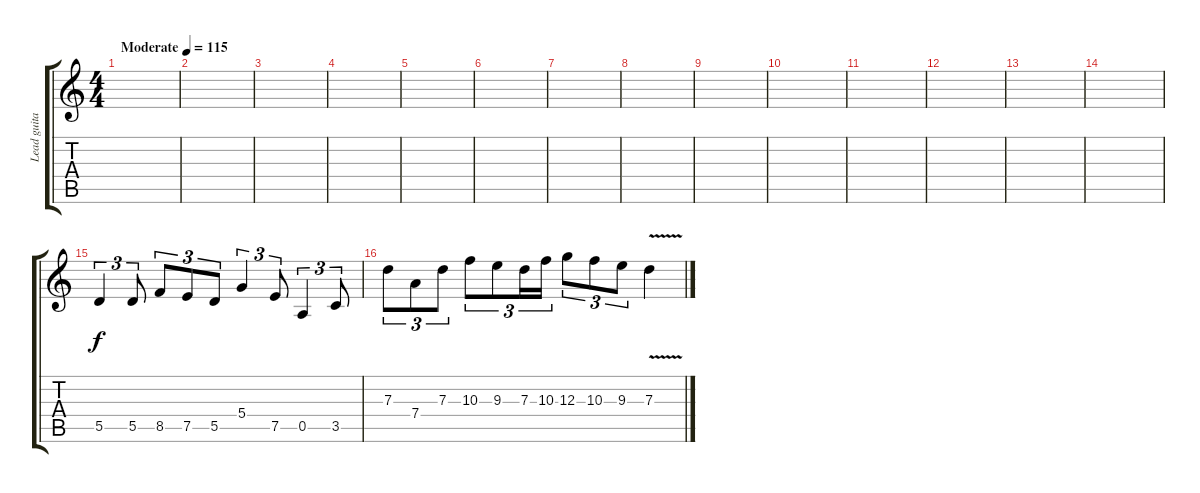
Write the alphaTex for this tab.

\track ("Lead guitar" "Lead guita") {instrument distortionguitar}
\staff {score tabs}
\tuning (E4 B3 G3 D3 A2 E2) {hide}
\ts (4 4)
\tempo (115 "Moderate")
\clef g2
\ks c
|
|
|
|
|
|
|
|
|
|
|
|
|
|
5.5.4{tu (3 2)} 5.5.8{tu (3 2)} 8.5.8{tu (3 2)} 7.5.8{tu (3 2)} 5.5.8{tu (3 2)} 5.4.4{tu (3 2)} 7.5.8{tu (3 2)} 0.5.4{tu (3 2)} 3.5.8{tu (3 2)} |
7.3.8{tu (3 2)} 7.4.8{tu (3 2)} 7.3.8{tu (3 2)} 10.3.8{tu (3 2)} 9.3.8{tu (3 2)} 7.3.16{tu (3 2)} 10.3.16{tu (3 2)} 12.3.8{tu (3 2)} 10.3.8{tu (3 2)} 9.3.8{tu (3 2)} 7.3{v}.4
